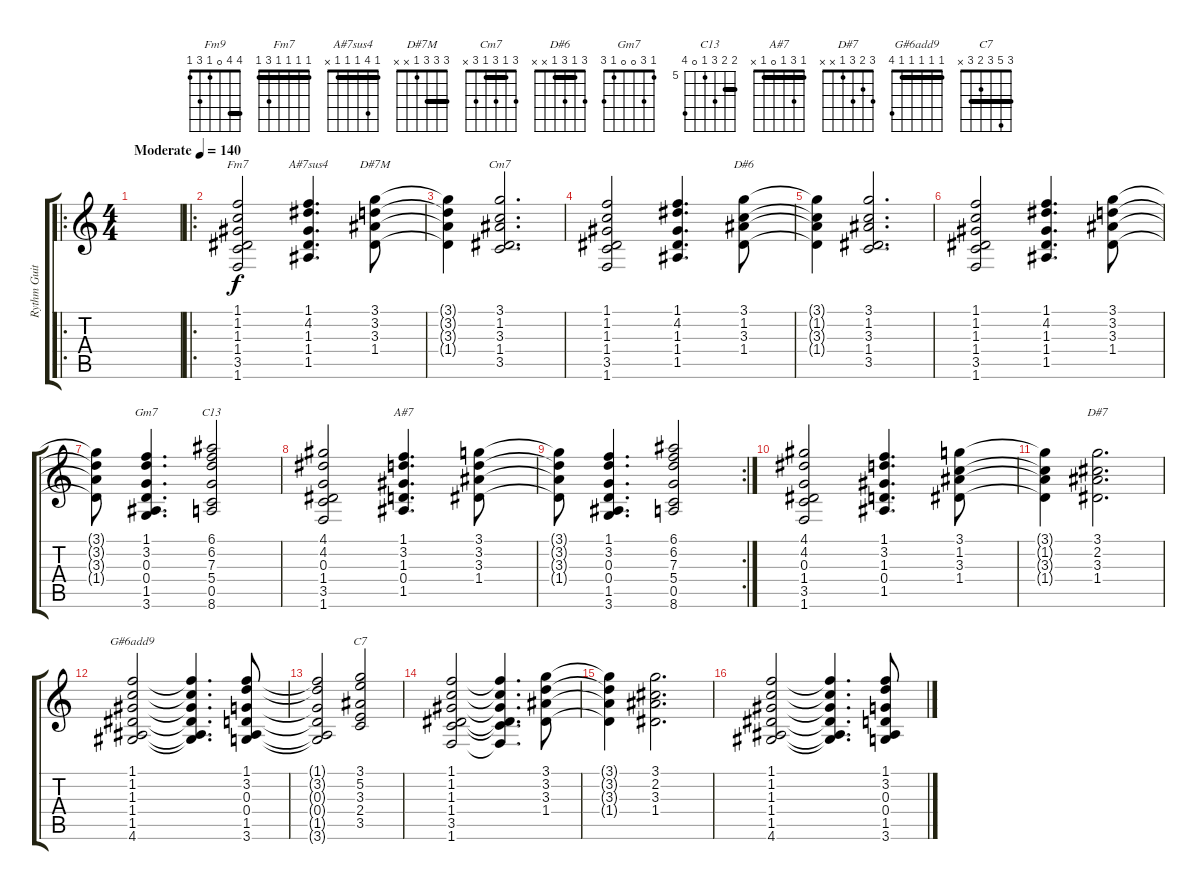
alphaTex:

\track ("Rythm Guitar" "Rythm Guit") {instrument acousticguitarsteel}
\staff {score tabs}
\tuning (E4 B3 G3 D3 A2 E2) {hide}
\chord ("Fm9" 4 4 0 1 3 1) {barre 4}
\chord ("Fm7" 1 1 1 1 3 1) {barre 1}
\chord ("A#7sus4" 1 4 1 1 1 x) {barre 1}
\chord ("D#7M" 3 3 3 1 x x) {barre 3}
\chord ("Cm7" 3 1 3 1 3 x) {barre 1}
\chord ("D#6" 3 1 3 1 x x) {barre 1}
\chord ("Gm7" 1 3 0 0 1 3)
\chord ("C13" 6 6 7 5 0 8) {firstfret 5 barre 6}
\chord ("A#7" 1 3 1 0 1 x) {barre 1}
\chord ("D#7" 3 2 3 1 x x)
\chord ("G#6add9" 1 1 1 1 1 4) {barre 1}
\chord ("C7" 3 5 3 2 3 x) {barre 3}
\ro
\ts (4 4)
\tempo (140 "Moderate")
\clef g2
\ks c
|
\ro
(1.1 1.2 1.3 1.4 3.5 1.6).2{ch "Fm7"} (1.1 4.2 1.3 1.4 1.5).4{d ch "A#7sus4"} (3.1 3.2 3.3 1.4).8{ch "D#7M"} |
(3.1{t} 3.2{t} 3.3{t} 1.4{t}).4 (3.1 1.2 3.3 1.4 3.5).2{d ch "Cm7"} |
(1.1 1.2 1.3 1.4 3.5 1.6).2 (1.1 4.2 1.3 1.4 1.5).4{d} (3.1 1.2 3.3 1.4).8{ch "D#6"} |
(3.1{t} 1.2{t} 3.3{t} 1.4{t}).4 (3.1 1.2 3.3 1.4 3.5).2{d} |
(1.1 1.2 1.3 1.4 3.5 1.6).2 (1.1 4.2 1.3 1.4 1.5).4{d} (3.1 3.2 3.3 1.4).8 |
(3.1{t} 3.2{t} 3.3{t} 1.4{t}).8 (1.1 3.2 0.3 0.4 1.5 3.6).4{d ch "Gm7"} (6.1 6.2 7.3 5.4 0.5 8.6).2{ch "C13"} |
(4.1 4.2 0.3 1.4 3.5 1.6).2 (1.1 3.2 1.3 0.4 1.5).4{d ch "A#7"} (3.1 3.2 3.3 1.4).8 |
\rc 2
(3.1{t} 3.2{t} 3.3{t} 1.4{t}).8 (1.1 3.2 0.3 0.4 1.5 3.6).4{d} (6.1 6.2 7.3 5.4 0.5 8.6).2 |
(4.1 4.2 0.3 1.4 3.5 1.6).2 (1.1 3.2 1.3 0.4 1.5).4{d} (3.1 1.2 3.3 1.4).8 |
(3.1{t} 1.2{t} 3.3{t} 1.4{t}).4 (3.1 2.2 3.3 1.4).2{d ch "D#7"} |
(1.1 1.2 1.3 1.4 1.5 4.6).2{ch "G#6add9"} (1.1{t} 1.2{t} 1.3{t} 1.4{t} 1.5{t} 4.6{t}).4{d} (1.1 3.2 0.3 0.4 1.5 3.6).8 |
(1.1{t} 3.2{t} 0.3{t} 0.4{t} 1.5{t} 3.6{t}).2 (3.1 5.2 3.3 2.4 3.5).2{ch "C7"} |
(1.1 1.2 1.3 1.4 3.5 1.6).2 (1.1{t} 1.2{t} 1.3{t} 1.4{t} 3.5{t} 1.6{t}).4{d} (3.1 3.2 3.3 1.4).8 |
(3.1{t} 3.2{t} 3.3{t} 1.4{t}).4 (3.1 2.2 3.3 1.4).2{d} |
(1.1 1.2 1.3 1.4 1.5 4.6).2 (1.1{t} 1.2{t} 1.3{t} 1.4{t} 1.5{t} 4.6{t}).4{d} (1.1 3.2 0.3 0.4 1.5 3.6).8
